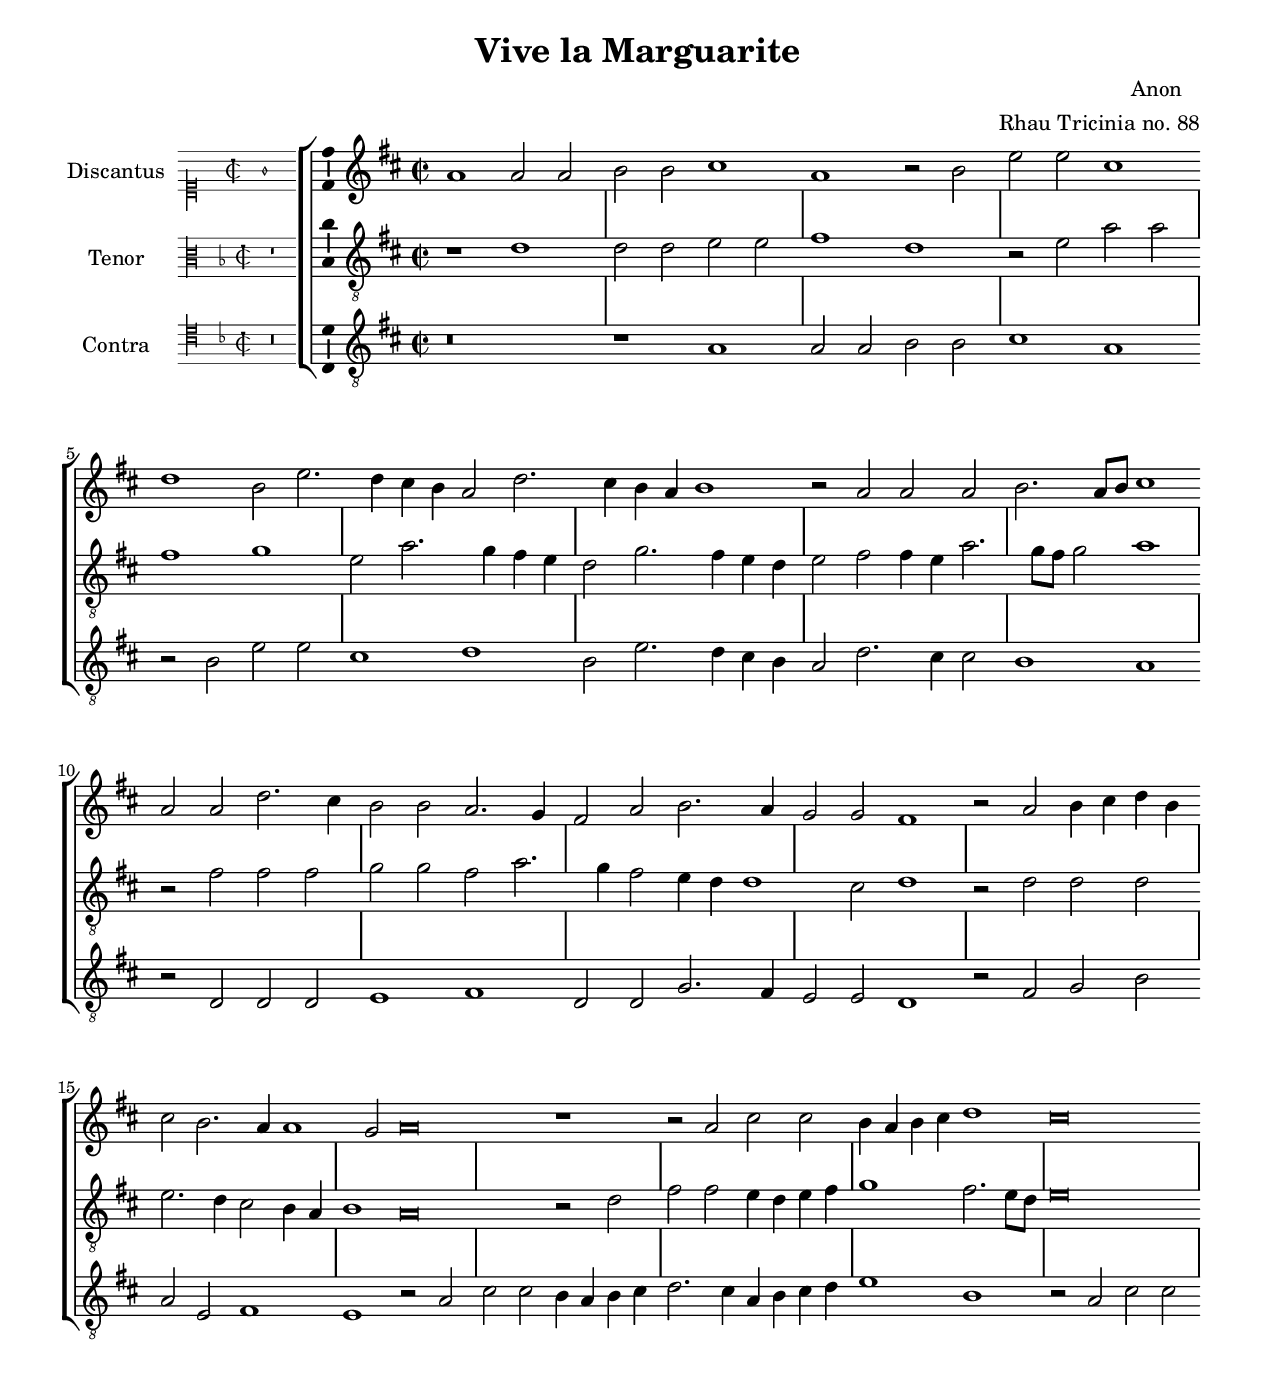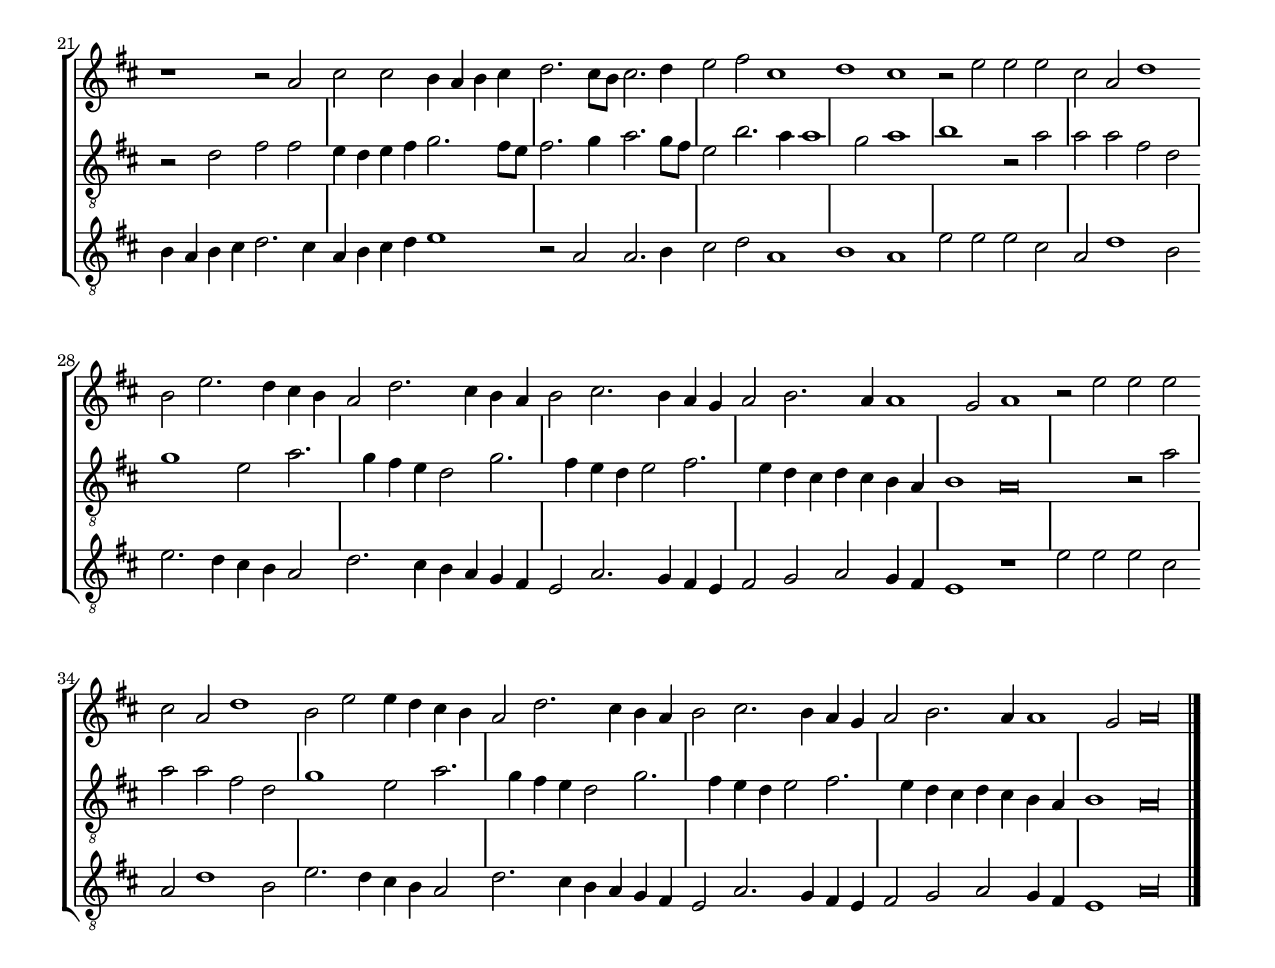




\version "2.24"

\include "english.ly"

#(set-global-staff-size 18.5)
#(set-default-paper-size "letter")

\header {
  title = "Vive la Marguarite"
  composer = "Anon


"
  arranger = "Rhau Tricinia no. 88"
}

ficta = { \once \set suggestAccidentals = ##t }


hidebarline = {
  \hide StaffGroup.SpanBar
  s\longa
  \undo \hide StaffGroup.SpanBar
}

fourTwoCutTime = {
  \once \override Staff.TimeSignature.stencil = #ly:text-interface::print
  \once \override Staff.TimeSignature.text = \markup \musicglyph "timesig.C22"
  \time 4/2
}

global = {
  \key c \major

  \fourTwoCutTime

  \override Staff.NoteHead.style = #'baroque


}




discantusVoice =  {

  \incipit {
    \relative c'' {
      \time 2/2
      \clef "mensural-c1"
      \key c \major

     g1
    }
  }
  
  \global
  \clef "G"

  % cantus: checked against source
  \relative c'' {
   g1 g2 g a a b1 g r2 a2 d d b1 c a2 d2. c4 b a  g2 c2. b4 a g a1 r2 g2 
   g2 g a2. g8 a b1 g2 g c2. b4 a2 a g2. f4 e2 g a2. g4 f2 f e1 r2 g2 a4 b c a b2 a2. g4 g1 f2 g\breve 
   r1 r2 g2 b b a4 g a b c1 b\breve r1 r2 g2 b b a4 g a b c2. b8 a b2. c4 d2 e b1 c b r2 d2 d d b g 
   
   c1 a2 d2. c4 b a g2 c2. b4 a g a2 b2. a4 g f g2 a2. g4 g1 f2 g1 r2 d'2 d d b g c1 a2 d2
   d4 c b a g2 c2. b4 a g a2 b2. a4 g f g2 a2. g4 g1 f2 g\longa*1/4 \fine
  }

  


}

tenorVoice = \relative c' {

  \global

  \clef "G_8"


  \incipit \relative c' {
    \time 2/2
    \clef "mensural-c3"
    \key f \major

    r1
  }

  % tenor: checked against source
 \relative c' {
   r1 c1 c2 c d d e1 c1 r2 d2 g g e1 f d2 g2. f4 e d c2 f2. e4 d c d2 e 
   e4 d g2. f8 e f2 g1 r2 e2 e e f f e g2. f4 e2 d4 c c1 b2 c1 r2 c2 c c d2. c4 b2 a4 g a1 g\breve 
    r2 c2 e2 e d4 c d e f1 e2. d8 c d\breve r2 c2 e2 e d4 c d e f2. e8 d e2. f4 g2. f8 e d2 a'2. g4 g1 f2 
    g1 a r2 g2 g g e c f1 d2 g2. f4 e d c2 f2. e4 d c d2 e2. d4 c b c b a g a1 g\breve r2 g'2 g g 
   e2 c f1 d2 g2. f4 e d c2 f2. e4 d c d2 e2. d4 c b c b a g a1 g\longa*1/4 \fine
  
  }


  
  % Music follows here.

}

contraVoice = \relative c {
  % Music follows here.
  \incipit \relative c {
    \time 2/2
    \clef "mensural-c4"
    \key f \major

    r\breve
  }

  \global

  \clef "G_8"



 \relative c' {
   r\breve r1 g1 g2 g a a b1 g r2 a2 d d b1 c a2 d2. c4 b a g2 c2. b4 b2 a1 
    g1 r2 c,2 c c d1 e c2 c f2. e4 d2 d c1 r2 e2 f a g d e1 d1 r2 g2 b b a4 g a b 
    c2. b4 g a b c d1 a1 r2 g2 b b a4 g a b c2. b4 g a b c d1 r2 g,2 g2. a4 b2 c g1 a g 
   d'2 d d b g c1 a2 d2. c4 b a g2 c2. b4 a g f e d2 g2. f4 e d e2 f g f4 e d1 r1 d'2 d d b 
   g2 c1 a2 d2. c4 b a g2 c2. b4 a g f e d2 g2. f4 e d e2 f g f4 e d1 g\longa*1/4 \fine
  }



  
}

discantusVoicePart = \new Staff \with {
  instrumentName = "Discantus"
  midiInstrument = "oboe"
  \consists "Ambitus_engraver"
} { \discantusVoice }

tenorVoicePart = \new Staff \with {
  instrumentName = "Tenor"
  midiInstrument = "oboe"
  \consists "Ambitus_engraver"
} { \tenorVoice }

contraVoicePart = \new Staff \with {
  instrumentName = "Contra"
  midiInstrument = "trombone"
  \consists "Ambitus_engraver"
} { \clef "treble_8" \contraVoice }

\score {
  \transpose c d \new StaffGroup {
    <<
      \discantusVoicePart
      \tenorVoicePart
      \contraVoicePart
    >>
  }
  \layout {
    indent = 4\cm
    incipit-width = 2\cm
    \context {
    \Staff
    measureBarType = "-span|"
  }
  }
  \midi {
    \tempo 1=70
  }
  
}

  \paper {
   system-system-spacing.minimum-distance = #15
       ragged-bottom = ##t
  ragged-last-bottom = ##t
  top-margin = 0.5\in
  left-margin = 0.5\in
  right-margin = 0.5\in
   print-page-number = ##f
  print-first-page-number = ##f
  }

